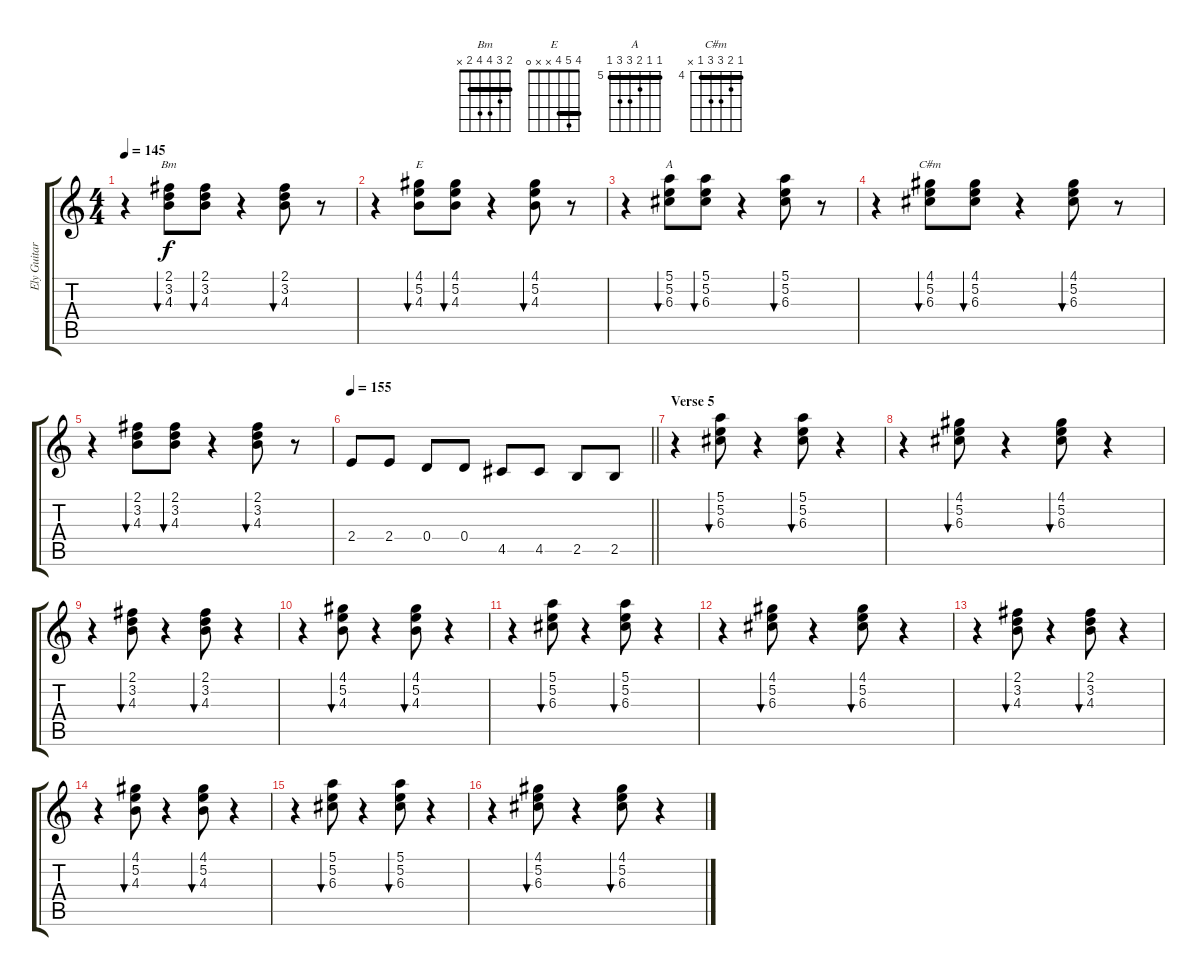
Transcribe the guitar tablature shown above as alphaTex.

\track ("Ely Guitar" "Ely Guitar") {instrument electricguitarclean}
\staff {score tabs}
\tuning (E4 B3 G3 D3 A2 E2) {hide}
\chord ("Bm" 2 3 4 4 2 x) {barre 2}
\chord ("E" 4 5 4 x x 0) {barre 4}
\chord ("A" 5 5 6 7 7 5) {firstfret 5 barre 5}
\chord ("C#m" 4 5 6 6 4 x) {firstfret 4 barre 4}
\ts (4 4)
\tempo 145
\clef g2
\ks c
r.4{dy f} (2.1 3.2 4.3).8{bu 60 ch "Bm"} (2.1 3.2 4.3).8{bu 60} r.4 (2.1 3.2 4.3).8{bu 60} r.8 |
r.4 (4.1 5.2 4.3).8{bu 60 ch "E"} (4.1 5.2 4.3).8{bu 60} r.4 (4.1 5.2 4.3).8{bu 60} r.8 |
r.4 (5.1 5.2 6.3).8{bu 60 ch "A"} (5.1 5.2 6.3).8{bu 60} r.4 (5.1 5.2 6.3).8{bu 60} r.8 |
r.4 (4.1 5.2 6.3).8{bu 60 ch "C#m"} (4.1 5.2 6.3).8{bu 60} r.4 (4.1 5.2 6.3).8{bu 60} r.8 |
r.4 (2.1 3.2 4.3).8{bu 60} (2.1 3.2 4.3).8{bu 60} r.4 (2.1 3.2 4.3).8{bu 60} r.8 |
\tempo 155
\barLineRight lightlight
2.4.8 2.4.8 0.4.8 0.4.8 4.5.8 4.5.8 2.5.8 2.5.8 |
\section ("" "Verse 5")
r.4 (5.1 5.2 6.3).8{bu 60} r.4 (5.1 5.2 6.3).8{bu 60} r.4 |
r.4 (4.1 5.2 6.3).8{bu 60} r.4 (4.1 5.2 6.3).8{bu 60} r.4 |
r.4 (2.1 3.2 4.3).8{bu 60} r.4 (2.1 3.2 4.3).8{bu 60} r.4 |
r.4 (4.1 5.2 4.3).8{bu 60} r.4 (4.1 5.2 4.3).8{bu 60} r.4 |
r.4 (5.1 5.2 6.3).8{bu 60} r.4 (5.1 5.2 6.3).8{bu 60} r.4 |
r.4 (4.1 5.2 6.3).8{bu 60} r.4 (4.1 5.2 6.3).8{bu 60} r.4 |
r.4 (2.1 3.2 4.3).8{bu 60} r.4 (2.1 3.2 4.3).8{bu 60} r.4 |
r.4 (4.1 5.2 4.3).8{bu 60} r.4 (4.1 5.2 4.3).8{bu 60} r.4 |
r.4 (5.1 5.2 6.3).8{bu 60} r.4 (5.1 5.2 6.3).8{bu 60} r.4 |
r.4 (4.1 5.2 6.3).8{bu 60} r.4 (4.1 5.2 6.3).8{bu 60} r.4
